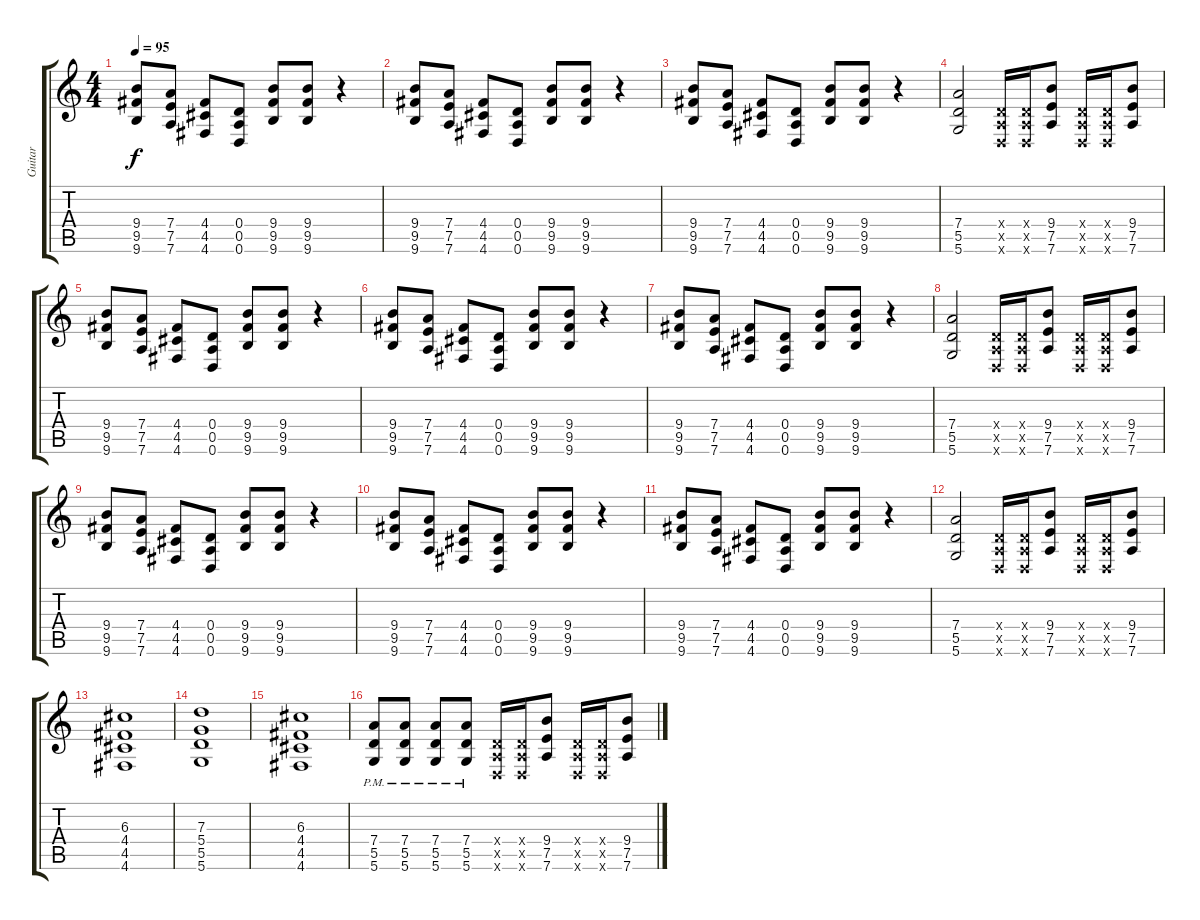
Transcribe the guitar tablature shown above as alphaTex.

\track ("Guitar" "Guitar") {instrument distortionguitar}
\staff {score tabs}
\tuning (E4 B3 G3 D3 A2 D2) {hide}
\ts (4 4)
\tempo 95
\clef g2
\ks c
(9.4 9.5 9.6).8{dy f instrument distortionguitar} (7.4 7.5 7.6).8 (4.4 4.5 4.6).8 (0.4 0.5 0.6).8 (9.4 9.5 9.6).8 (9.4 9.5 9.6).8 r.4 |
(9.4 9.5 9.6).8 (7.4 7.5 7.6).8 (4.4 4.5 4.6).8 (0.4 0.5 0.6).8 (9.4 9.5 9.6).8 (9.4 9.5 9.6).8 r.4 |
(9.4 9.5 9.6).8 (7.4 7.5 7.6).8 (4.4 4.5 4.6).8 (0.4 0.5 0.6).8 (9.4 9.5 9.6).8 (9.4 9.5 9.6).8 r.4 |
(7.4 5.5 5.6).2 (0.4{x} 0.5{x} 0.6{x}).16 (0.4{x} 0.5{x} 0.6{x}).16 (9.4 7.5 7.6).8 (0.4{x} 0.5{x} 0.6{x}).16 (0.4{x} 0.5{x} 0.6{x}).16 (9.4 7.5 7.6).8 |
(9.4 9.5 9.6).8 (7.4 7.5 7.6).8 (4.4 4.5 4.6).8 (0.4 0.5 0.6).8 (9.4 9.5 9.6).8 (9.4 9.5 9.6).8 r.4 |
(9.4 9.5 9.6).8 (7.4 7.5 7.6).8 (4.4 4.5 4.6).8 (0.4 0.5 0.6).8 (9.4 9.5 9.6).8 (9.4 9.5 9.6).8 r.4 |
(9.4 9.5 9.6).8 (7.4 7.5 7.6).8 (4.4 4.5 4.6).8 (0.4 0.5 0.6).8 (9.4 9.5 9.6).8 (9.4 9.5 9.6).8 r.4 |
(7.4 5.5 5.6).2 (0.4{x} 0.5{x} 0.6{x}).16 (0.4{x} 0.5{x} 0.6{x}).16 (9.4 7.5 7.6).8 (0.4{x} 0.5{x} 0.6{x}).16 (0.4{x} 0.5{x} 0.6{x}).16 (9.4 7.5 7.6).8 |
(9.4 9.5 9.6).8 (7.4 7.5 7.6).8 (4.4 4.5 4.6).8 (0.4 0.5 0.6).8 (9.4 9.5 9.6).8 (9.4 9.5 9.6).8 r.4 |
(9.4 9.5 9.6).8 (7.4 7.5 7.6).8 (4.4 4.5 4.6).8 (0.4 0.5 0.6).8 (9.4 9.5 9.6).8 (9.4 9.5 9.6).8 r.4 |
(9.4 9.5 9.6).8 (7.4 7.5 7.6).8 (4.4 4.5 4.6).8 (0.4 0.5 0.6).8 (9.4 9.5 9.6).8 (9.4 9.5 9.6).8 r.4 |
(7.4 5.5 5.6).2 (0.4{x} 0.5{x} 0.6{x}).16 (0.4{x} 0.5{x} 0.6{x}).16 (9.4 7.5 7.6).8 (0.4{x} 0.5{x} 0.6{x}).16 (0.4{x} 0.5{x} 0.6{x}).16 (9.4 7.5 7.6).8 |
(6.3 4.4 4.5 4.6).1 |
(7.3 5.4 5.5 5.6).1 |
(6.3 4.4 4.5 4.6).1 |
(7.4{pm} 5.5{pm} 5.6{pm}).8 (7.4{pm} 5.5{pm} 5.6{pm}).8 (7.4{pm} 5.5{pm} 5.6{pm}).8 (7.4{pm} 5.5{pm} 5.6{pm}).8 (0.4{x} 0.5{x} 0.6{x}).16 (0.4{x} 0.5{x} 0.6{x}).16 (9.4 7.5 7.6).8 (0.4{x} 0.5{x} 0.6{x}).16 (0.4{x} 0.5{x} 0.6{x}).16 (9.4 7.5 7.6).8
